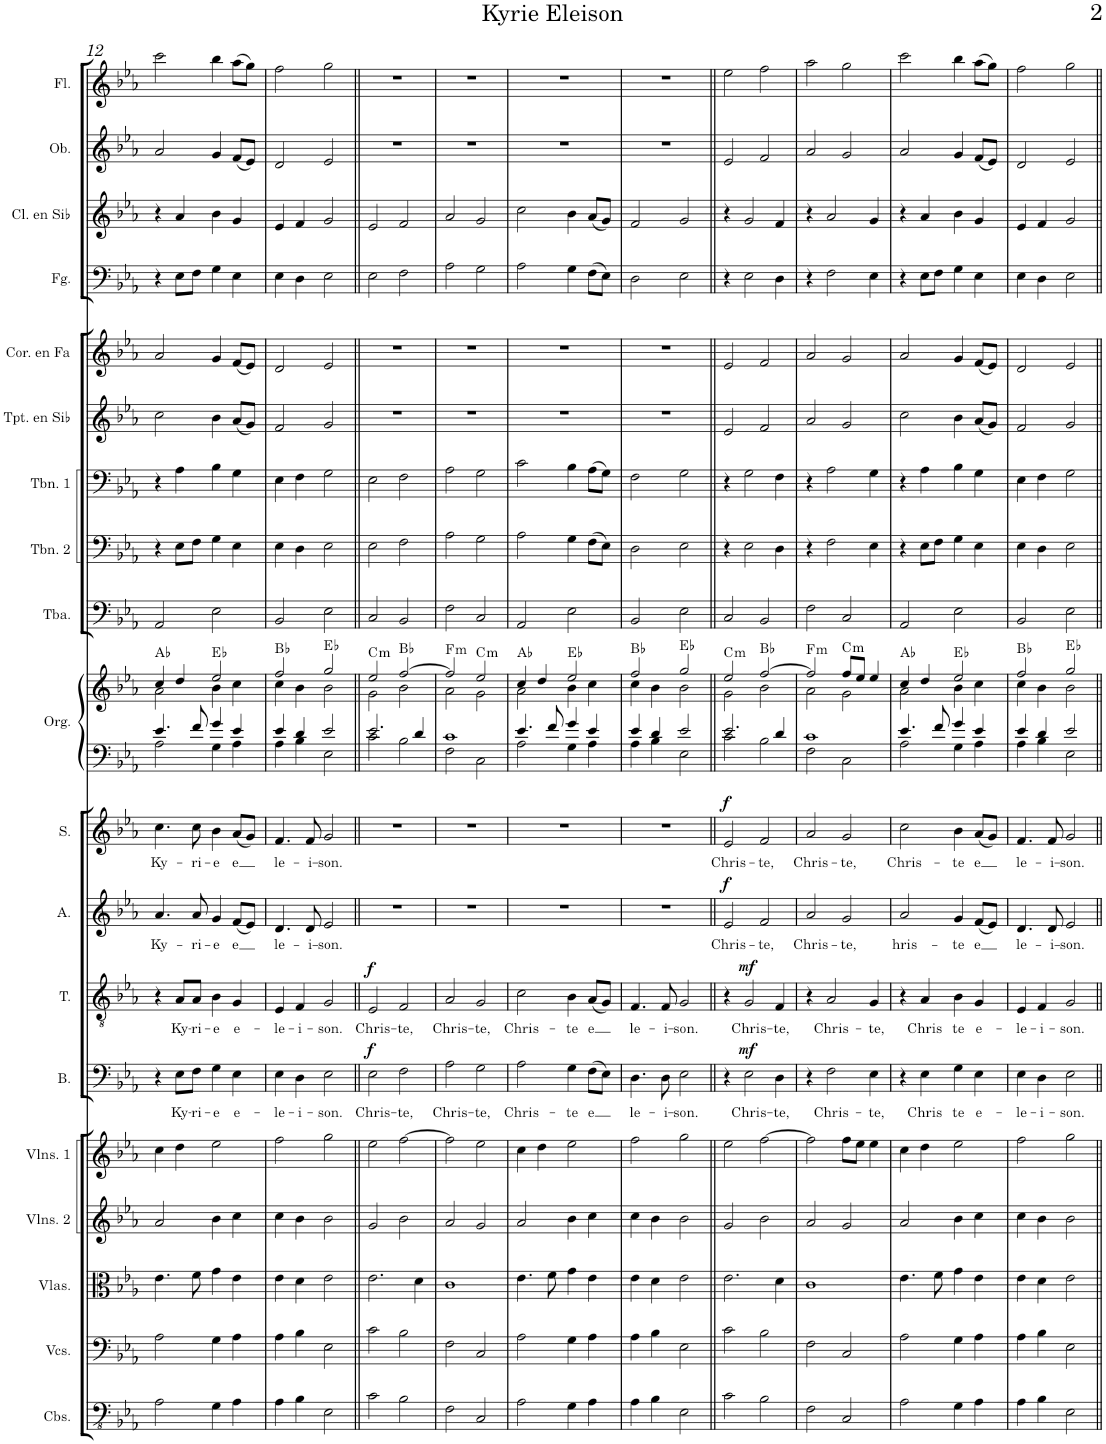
**kern	**kern	**kern	**kern	**kern	**kern	**text	**dynam	**kern	**text	**dynam	**kern	**text	**dynam	**kern	**text	**dynam	**kern	**kern	**harte	**kern	**kern	**kern	**kern	**kern	**kern	**kern	**kern	**kern
*part19	*part18	*part17	*part16	*part15	*part14	*part14	*part14	*part13	*part13	*part13	*part12	*part12	*part12	*part11	*part11	*part11	*part10	*part10	*part10	*part9	*part8	*part7	*part6	*part5	*part4	*part3	*part2	*part1
*staff20	*staff19	*staff18	*staff17	*staff16	*staff15	*staff15	*staff15	*staff14	*staff14	*staff14	*staff13	*staff13	*staff13	*staff12	*staff12	*staff12	*staff11	*staff10	*	*staff9	*staff8	*staff7	*staff6	*staff5	*staff4	*staff3	*staff2	*staff1
*I"Contrabajos	*I"Violonchelos	*I"Violas	*I"Violines 2	*I"Violines 1	*I"Bajo	*	*	*I"Tenor	*	*	*I"Alto	*	*	*I"Soprano	*	*	*I"Órgano	*	*	*I"Tuba	*I"Trombón 2	*I"Trombón 1	*I"Trompeta en Sib	*I"Trompa en Fa	*I"Fagot	*I"Clarinete en Sib	*I"Oboe	*I"Flauta
*I'Cbs.	*I'Vcs.	*I'Vlas.	*I'Vlns. 2	*I'Vlns. 1	*I'B.	*	*	*I'T.	*	*	*I'A.	*	*	*I'S.	*	*	*	*	*	*I'Tba.	*I'Tbn. 2	*I'Tbn. 1	*I'Tpt. en Sib	*	*I'Fg.	*I'Cl. en Sib	*I'Ob.	*I'Fl.
!!LO:PB:g=z
*clefFv4	*clefF4	*clefC3	*clefG2	*clefG2	*clefF4	*	*	*clefGv2	*	*	*clefG2	*	*	*clefG2	*	*	*clefF4	*clefG2	*	*clefF4	*clefF4	*clefF4	*clefG2	*clefG2	*clefF4	*clefG2	*clefG2	*clefG2
*	*	*	*	*	*	*	*	*	*	*	*	*	*	*	*	*	*	*	*	*	*	*	*Trd1c2	*Trd4c7	*	*Trd1c2	*	*
*k[b-e-a-]	*k[b-e-a-]	*k[b-e-a-]	*k[b-e-a-]	*k[b-e-a-]	*k[b-e-a-]	*	*	*k[b-e-a-]	*	*	*k[b-e-a-]	*	*	*k[b-e-a-]	*	*	*k[b-e-a-]	*k[b-e-a-]	*	*k[b-e-a-]	*k[b-e-a-]	*k[b-e-a-]	*k[b-e-a-]	*k[b-e-a-]	*k[b-e-a-]	*k[b-e-a-]	*k[b-e-a-]	*k[b-e-a-]
*M4/4	*M4/4	*M4/4	*M4/4	*M4/4	*M4/4	*	*	*M4/4	*	*	*M4/4	*	*	*M4/4	*	*	*M4/4	*M4/4	*	*M4/4	*M4/4	*M4/4	*M4/4	*M4/4	*M4/4	*M4/4	*M4/4	*M4/4
*met(c)	*met(c)	*met(c)	*met(c)	*met(c)	*met(c)	*	*	*met(c)	*	*	*met(c)	*	*	*met(c)	*	*	*met(c)	*met(c)	*	*met(c)	*met(c)	*met(c)	*met(c)	*met(c)	*met(c)	*met(c)	*met(c)	*met(c)
=12	=12	=12	=12	=12	=12	=12	=12	=12	=12	=12	=12	=12	=12	=12	=12	=12	=12	=12	=12	=12	=12	=12	=12	=12	=12	=12	=12	=12
!	!	!	!	!	!	!	!	!	!	!	!	!LO:LY:b	!	!	!LO:LY:b	!	!	!	!	!	!	!	!	!	!	!	!	!
*	*	*	*	*	*	*	*	*	*	*	*	*	*	*	*	*	*^	*^	*	*	*	*	*	*	*	*	*	*
2AA-\	2A-\	4.e-\	2a-/	4cc\	4r	.	.	4r	.	.	4.a-/	Ky-	.	4.cc\	Ky-	.	4.e-/	2A-\	4cc/	2a-\	Ab:maj	2AA-/	4r	4r	2cc\	2a-/	4r	4r	2a-/	2ccc\
!	!	!	!	!	!	!LO:LY:b	!	!	!LO:LY:b	!	!	!	!	!	!	!	!	!	!	!	!	!	!	!	!	!	!	!	!	!
.	.	.	.	4dd\	8E-\L	Ky-	.	8A-/L	Ky-	.	.	.	.	.	.	.	.	.	4dd/	.	.	.	8E-\L	4A-\	.	.	8E-\L	4a-/	.	.
!	!	!	!	!	!	!LO:LY:b	!	!	!LO:LY:b	!	!	!LO:LY:b	!	!	!LO:LY:b	!	!	!	!	!	!	!	!	!	!	!	!	!	!	!
.	.	8f\	.	.	8F\J	-ri-	.	8A-/J	-ri-	.	8a-/	-ri-	.	8cc\	-ri-	.	8f/	.	.	.	.	.	8F\J	.	.	.	8F\J	.	.	.
!	!	!	!	!	!	!LO:LY:b	!	!	!LO:LY:b	!	!	!LO:LY:b	!	!	!LO:LY:b	!	!	!	!	!	!	!	!	!	!	!	!	!	!	!
4GG\	4G\	4g\	4b-\	2ee-\	4G\	-e	.	4B-\	-e	.	4g/	-e	.	4b-\	-e	.	4g/	4G\	2ee-/	4b-\	Eb:maj	2E-\	4G\	4B-\	4b-\	4g/	4G\	4b-\	4g/	4bb-\
!	!	!	!	!	!	!LO:LY:b	!	!	!LO:LY:b	!	!	!LO:LY:b	!	!	!LO:LY:b	!	!	!	!	!	!	!	!	!	!	!	!	!	!	!
4AA-\	4A-\	4e-\	4cc\	.	4E-\	e-	.	4G/	e-	.	(8f/L	e	.	(8a-/L	e	.	4e-/	4A-\	.	4cc\	.	.	4E-\	4G\	(8a-/L	(8f/L	4E-\	4g/	(8f/L	(8aa-\L
.	.	.	.	.	.	.	.	.	.	.	8e-/J)	.	.	8g/J)	.	.	.	.	.	.	.	.	.	.	8g/J)	8e-/J)	.	.	8e-/J)	8gg\J)
=13	=13	=13	=13	=13	=13	=13	=13	=13	=13	=13	=13	=13	=13	=13	=13	=13	=13	=13	=13	=13	=13	=13	=13	=13	=13	=13	=13	=13	=13	=13
!	!	!	!	!	!	!LO:LY:b	!	!	!LO:LY:b	!	!	!LO:LY:b	!	!	!LO:LY:b	!	!	!	!	!	!	!	!	!	!	!	!	!	!	!
4AA-\	4A-\	4e-\	4cc\	2ff\	4E-\	-le-	.	4E-/	-le-	.	4.d/	le-	.	4.f/	le-	.	4e-/	4A-\	2ff/	4cc\	Bb:maj	2BB-/	4E-\	4E-\	2f/	2d/	4E-\	4e-/	2d/	2ff\
!	!	!	!	!	!	!LO:LY:b	!	!	!LO:LY:b	!	!	!	!	!	!	!	!	!	!	!	!	!	!	!	!	!	!	!	!	!
4BB-\	4B-\	4d\	4b-\	.	4D\	-i-	.	4F/	-i-	.	.	.	.	.	.	.	4d/	4B-\	.	4b-\	.	.	4D\	4F\	.	.	4D\	4f/	.	.
!	!	!	!	!	!	!	!	!	!	!	!	!LO:LY:b	!	!	!LO:LY:b	!	!	!	!	!	!	!	!	!	!	!	!	!	!	!
.	.	.	.	.	.	.	.	.	.	.	8d/	-i-	.	8f/	-i-	.	.	.	.	.	.	.	.	.	.	.	.	.	.	.
!	!	!	!	!	!	!LO:LY:b	!	!	!LO:LY:b	!	!	!LO:LY:b	!	!	!LO:LY:b	!	!	!	!	!	!	!	!	!	!	!	!	!	!	!
2EE-\	2E-\	2e-\	2b-\	2gg\	2E-\	-son.	.	2G/	-son.	.	2e-/	-son.	.	2g/	-son.	.	2e-/	2E-\	2gg/	2b-\	Eb:maj	2E-\	2E-\	2G\	2g/	2e-/	2E-\	2g/	2e-/	2gg\
=14||	=14||	=14||	=14||	=14||	=14||	=14||	=14||	=14||	=14||	=14||	=14||	=14||	=14||	=14||	=14||	=14||	=14||	=14||	=14||	=14||	=14||	=14||	=14||	=14||	=14||	=14||	=14||	=14||	=14||	=14||
!	!	!	!	!	!	!LO:LY:b	!LO:DY:a	!	!LO:LY:b	!LO:DY:a	!	!	!	!	!	!	!	!	!	!	!LO:H:kt=m	!	!	!	!	!	!	!	!	!
2C\	2c\	2.e-\	2g/	2ee-\	2E-\	Chris-	f	2E-/	Chris-	f	1r	.	.	1r	.	.	2.e-/	2c\	2ee-/	2g\	C:min	2C/	2E-\	2E-\	1r	1r	2E-\	2e-/	1r	1r
!	!	!	!	!	!	!LO:LY:b	!	!	!LO:LY:b	!	!	!	!	!	!	!	!	!	!	!	!	!	!	!	!	!	!	!	!	!
2BB-\	2B-\	.	2b-\	[2ff\	2F\	-te,	.	2F/	-te,	.	.	.	.	.	.	.	.	2B-\	[2ff/	2b-\	Bb:maj	2BB-/	2F\	2F\	.	.	2F\	2f/	.	.
.	.	4d\	.	.	.	.	.	.	.	.	.	.	.	.	.	.	4d/	.	.	.	.	.	.	.	.	.	.	.	.	.
=15	=15	=15	=15	=15	=15	=15	=15	=15	=15	=15	=15	=15	=15	=15	=15	=15	=15	=15	=15	=15	=15	=15	=15	=15	=15	=15	=15	=15	=15	=15
!	!	!	!	!	!	!LO:LY:b	!	!	!LO:LY:b	!	!	!	!	!	!	!	!	!	!	!	!LO:H:kt=m	!	!	!	!	!	!	!	!	!
2FF\	2F\	1c	2a-/	2ff\]	2A-\	Chris-	.	2A-/	Chris-	.	1r	.	.	1r	.	.	1c	2F\	2ff/]	2a-\	F:min	2F\	2A-\	2A-\	1r	1r	2A-\	2a-/	1r	1r
!	!	!	!	!	!	!LO:LY:b	!	!	!LO:LY:b	!	!	!	!	!	!	!	!	!	!	!	!LO:H:kt=m	!	!	!	!	!	!	!	!	!
2CC/	2C/	.	2g/	2ee-\	2G\	-te,	.	2G/	-te,	.	.	.	.	.	.	.	.	2C\	2ee-/	2g\	C:min	2C/	2G\	2G\	.	.	2G\	2g/	.	.
=16	=16	=16	=16	=16	=16	=16	=16	=16	=16	=16	=16	=16	=16	=16	=16	=16	=16	=16	=16	=16	=16	=16	=16	=16	=16	=16	=16	=16	=16	=16
!	!	!	!	!	!	!LO:LY:b	!	!	!LO:LY:b	!	!	!	!	!	!	!	!	!	!	!	!	!	!	!	!	!	!	!	!	!
2AA-\	2A-\	4.e-\	2a-/	4cc\	2A-\	Chris-	.	2c\	Chris-	.	1r	.	.	1r	.	.	4.e-/	2A-\	4cc/	2a-\	Ab:maj	2AA-/	2A-\	2c\	1r	1r	2A-\	2cc\	1r	1r
.	.	.	.	4dd\	.	.	.	.	.	.	.	.	.	.	.	.	.	.	4dd/	.	.	.	.	.	.	.	.	.	.	.
.	.	8f\	.	.	.	.	.	.	.	.	.	.	.	.	.	.	8f/	.	.	.	.	.	.	.	.	.	.	.	.	.
!	!	!	!	!	!	!LO:LY:b	!	!	!LO:LY:b	!	!	!	!	!	!	!	!	!	!	!	!	!	!	!	!	!	!	!	!	!
4GG\	4G\	4g\	4b-\	2ee-\	4G\	-te	.	4B-\	-te	.	.	.	.	.	.	.	4g/	4G\	2ee-/	4b-\	Eb:maj	2E-\	4G\	4B-\	.	.	4G\	4b-\	.	.
!	!	!	!	!	!	!LO:LY:b	!	!	!LO:LY:b	!	!	!	!	!	!	!	!	!	!	!	!	!	!	!	!	!	!	!	!	!
4AA-\	4A-\	4e-\	4cc\	.	(8F\L	e	.	(8A-/L	e	.	.	.	.	.	.	.	4e-/	4A-\	.	4cc\	.	.	(8F\L	(8A-\L	.	.	(8F\L	(8a-/L	.	.
.	.	.	.	.	8E-\J)	.	.	8G/J)	.	.	.	.	.	.	.	.	.	.	.	.	.	.	8E-\J)	8G\J)	.	.	8E-\J)	8g/J)	.	.
=17	=17	=17	=17	=17	=17	=17	=17	=17	=17	=17	=17	=17	=17	=17	=17	=17	=17	=17	=17	=17	=17	=17	=17	=17	=17	=17	=17	=17	=17	=17
!	!	!	!	!	!	!LO:LY:b	!	!	!LO:LY:b	!	!	!	!	!	!	!	!	!	!	!	!	!	!	!	!	!	!	!	!	!
4AA-\	4A-\	4e-\	4cc\	2ff\	4.D\	le-	.	4.F/	le-	.	1r	.	.	1r	.	.	4e-/	4A-\	2ff/	4cc\	Bb:maj	2BB-/	2D\	2F\	1r	1r	2D\	2f/	1r	1r
4BB-\	4B-\	4d\	4b-\	.	.	.	.	.	.	.	.	.	.	.	.	.	4d/	4B-\	.	4b-\	.	.	.	.	.	.	.	.	.	.
!	!	!	!	!	!	!LO:LY:b	!	!	!LO:LY:b	!	!	!	!	!	!	!	!	!	!	!	!	!	!	!	!	!	!	!	!	!
.	.	.	.	.	8D\	-i-	.	8F/	-i-	.	.	.	.	.	.	.	.	.	.	.	.	.	.	.	.	.	.	.	.	.
!	!	!	!	!	!	!LO:LY:b	!	!	!LO:LY:b	!	!	!	!	!	!	!	!	!	!	!	!	!	!	!	!	!	!	!	!	!
2EE-\	2E-\	2e-\	2b-\	2gg\	2E-\	-son.	.	2G/	-son.	.	.	.	.	.	.	.	2e-/	2E-\	2gg/	2b-\	Eb:maj	2E-\	2E-\	2G\	.	.	2E-\	2g/	.	.
=18||	=18||	=18||	=18||	=18||	=18||	=18||	=18||	=18||	=18||	=18||	=18||	=18||	=18||	=18||	=18||	=18||	=18||	=18||	=18||	=18||	=18||	=18||	=18||	=18||	=18||	=18||	=18||	=18||	=18||	=18||
!	!	!	!	!	!	!	!	!	!	!	!	!LO:LY:b	!LO:DY:a	!	!LO:LY:b	!LO:DY:a	!	!	!	!	!LO:H:kt=m	!	!	!	!	!	!	!	!	!
2C\	2c\	2.e-\	2g/	2ee-\	4r	.	.	4r	.	.	2e-/	Chris-	f	2e-/	Chris-	f	2.e-/	2c\	2ee-/	2g\	C:min	2C/	4r	4r	2e-/	2e-/	4r	4r	2e-/	2ee-\
!	!	!	!	!	!	!LO:LY:b	!LO:DY:a	!	!LO:LY:b	!LO:DY:a	!	!	!	!	!	!	!	!	!	!	!	!	!	!	!	!	!	!	!	!
.	.	.	.	.	2E-\	Chris-	mf	2G/	Chris-	mf	.	.	.	.	.	.	.	.	.	.	.	.	2E-\	2G\	.	.	2E-\	2g/	.	.
!	!	!	!	!	!	!	!	!	!	!	!	!LO:LY:b	!	!	!LO:LY:b	!	!	!	!	!	!	!	!	!	!	!	!	!	!	!
2BB-\	2B-\	.	2b-\	[2ff\	.	.	.	.	.	.	2f/	-te,	.	2f/	-te,	.	.	2B-\	[2ff/	2b-\	Bb:maj	2BB-/	.	.	2f/	2f/	.	.	2f/	2ff\
!	!	!	!	!	!	!LO:LY:b	!	!	!LO:LY:b	!	!	!	!	!	!	!	!	!	!	!	!	!	!	!	!	!	!	!	!	!
.	.	4d\	.	.	4D\	-te,	.	4F/	-te,	.	.	.	.	.	.	.	4d/	.	.	.	.	.	4D\	4F\	.	.	4D\	4f/	.	.
=19	=19	=19	=19	=19	=19	=19	=19	=19	=19	=19	=19	=19	=19	=19	=19	=19	=19	=19	=19	=19	=19	=19	=19	=19	=19	=19	=19	=19	=19	=19
!	!	!	!	!	!	!	!	!	!	!	!	!LO:LY:b	!	!	!LO:LY:b	!	!	!	!	!	!LO:H:kt=m	!	!	!	!	!	!	!	!	!
2FF\	2F\	1c	2a-/	2ff\]	4r	.	.	4r	.	.	2a-/	Chris-	.	2a-/	Chris-	.	1c	2F\	2ff/]	2a-\	F:min	2F\	4r	4r	2a-/	2a-/	4r	4r	2a-/	2aa-\
!	!	!	!	!	!	!LO:LY:b	!	!	!LO:LY:b	!	!	!	!	!	!	!	!	!	!	!	!	!	!	!	!	!	!	!	!	!
.	.	.	.	.	2F\	Chris-	.	2A-/	Chris-	.	.	.	.	.	.	.	.	.	.	.	.	.	2F\	2A-\	.	.	2F\	2a-/	.	.
!	!	!	!	!	!	!	!	!	!	!	!	!LO:LY:b	!	!	!LO:LY:b	!	!	!	!	!	!LO:H:kt=m	!	!	!	!	!	!	!	!	!
2CC/	2C/	.	2g/	8ff\L	.	.	.	.	.	.	2g/	-te,	.	2g/	-te,	.	.	2C\	8ff/L	2g\	C:min	2C/	.	.	2g/	2g/	.	.	2g/	2gg\
.	.	.	.	8ee-\J	.	.	.	.	.	.	.	.	.	.	.	.	.	.	8ee-/J	.	.	.	.	.	.	.	.	.	.	.
!	!	!	!	!	!	!LO:LY:b	!	!	!LO:LY:b	!	!	!	!	!	!	!	!	!	!	!	!	!	!	!	!	!	!	!	!	!
.	.	.	.	4ee-\	4E-\	-te,	.	4G/	-te,	.	.	.	.	.	.	.	.	.	4ee-/	.	.	.	4E-\	4G\	.	.	4E-\	4g/	.	.
=20	=20	=20	=20	=20	=20	=20	=20	=20	=20	=20	=20	=20	=20	=20	=20	=20	=20	=20	=20	=20	=20	=20	=20	=20	=20	=20	=20	=20	=20	=20
!	!	!	!	!	!	!	!	!	!	!	!	!LO:LY:b	!	!	!LO:LY:b	!	!	!	!	!	!	!	!	!	!	!	!	!	!	!
2AA-\	2A-\	4.e-\	2a-/	4cc\	4r	.	.	4r	.	.	2a-/	hris-	.	2cc\	Chris-	.	4.e-/	2A-\	4cc/	2a-\	Ab:maj	2AA-/	4r	4r	2cc\	2a-/	4r	4r	2a-/	2ccc\
!	!	!	!	!	!	!LO:LY:b	!	!	!LO:LY:b	!	!	!	!	!	!	!	!	!	!	!	!	!	!	!	!	!	!	!	!	!
.	.	.	.	4dd\	4E-\	Chris	.	4A-/	Chris	.	.	.	.	.	.	.	.	.	4dd/	.	.	.	8E-\L	4A-\	.	.	8E-\L	4a-/	.	.
.	.	8f\	.	.	.	.	.	.	.	.	.	.	.	.	.	.	8f/	.	.	.	.	.	8F\J	.	.	.	8F\J	.	.	.
!	!	!	!	!	!	!LO:LY:b	!	!	!LO:LY:b	!	!	!LO:LY:b	!	!	!LO:LY:b	!	!	!	!	!	!	!	!	!	!	!	!	!	!	!
4GG\	4G\	4g\	4b-\	2ee-\	4G\	te	.	4B-\	te	.	4g/	-te	.	4b-\	-te	.	4g/	4G\	2ee-/	4b-\	Eb:maj	2E-\	4G\	4B-\	4b-\	4g/	4G\	4b-\	4g/	4bb-\
!	!	!	!	!	!	!LO:LY:b	!	!	!LO:LY:b	!	!	!LO:LY:b	!	!	!LO:LY:b	!	!	!	!	!	!	!	!	!	!	!	!	!	!	!
4AA-\	4A-\	4e-\	4cc\	.	4E-\	e-	.	4G/	e-	.	(8f/L	e	.	(8a-/L	e	.	4e-/	4A-\	.	4cc\	.	.	4E-\	4G\	(8a-/L	(8f/L	4E-\	4g/	(8f/L	(8aa-\L
.	.	.	.	.	.	.	.	.	.	.	8e-/J)	.	.	8g/J)	.	.	.	.	.	.	.	.	.	.	8g/J)	8e-/J)	.	.	8e-/J)	8gg\J)
=21	=21	=21	=21	=21	=21	=21	=21	=21	=21	=21	=21	=21	=21	=21	=21	=21	=21	=21	=21	=21	=21	=21	=21	=21	=21	=21	=21	=21	=21	=21
!	!	!	!	!	!	!LO:LY:b	!	!	!LO:LY:b	!	!	!LO:LY:b	!	!	!LO:LY:b	!	!	!	!	!	!	!	!	!	!	!	!	!	!	!
4AA-\	4A-\	4e-\	4cc\	2ff\	4E-\	-le-	.	4E-/	-le-	.	4.d/	le-	.	4.f/	le-	.	4e-/	4A-\	2ff/	4cc\	Bb:maj	2BB-/	4E-\	4E-\	2f/	2d/	4E-\	4e-/	2d/	2ff\
!	!	!	!	!	!	!LO:LY:b	!	!	!LO:LY:b	!	!	!	!	!	!	!	!	!	!	!	!	!	!	!	!	!	!	!	!	!
4BB-\	4B-\	4d\	4b-\	.	4D\	-i-	.	4F/	-i-	.	.	.	.	.	.	.	4d/	4B-\	.	4b-\	.	.	4D\	4F\	.	.	4D\	4f/	.	.
!	!	!	!	!	!	!	!	!	!	!	!	!LO:LY:b	!	!	!LO:LY:b	!	!	!	!	!	!	!	!	!	!	!	!	!	!	!
.	.	.	.	.	.	.	.	.	.	.	8d/	-i-	.	8f/	-i-	.	.	.	.	.	.	.	.	.	.	.	.	.	.	.
!	!	!	!	!	!	!LO:LY:b	!	!	!LO:LY:b	!	!	!LO:LY:b	!	!	!LO:LY:b	!	!	!	!	!	!	!	!	!	!	!	!	!	!	!
2EE-\	2E-\	2e-\	2b-\	2gg\	2E-\	-son.	.	2G/	-son.	.	2e-/	-son.	.	2g/	-son.	.	2e-/	2E-\	2gg/	2b-\	Eb:maj	2E-\	2E-\	2G\	2g/	2e-/	2E-\	2g/	2e-/	2gg\
*	*	*	*	*	*	*	*	*	*	*	*	*	*	*	*	*	*v	*v	*	*	*	*	*	*	*	*	*	*	*	*
*	*	*	*	*	*	*	*	*	*	*	*	*	*	*	*	*	*	*v	*v	*	*	*	*	*	*	*	*	*	*
=||	=||	=||	=||	=||	=||	=||	=||	=||	=||	=||	=||	=||	=||	=||	=||	=||	=||	=||	=||	=||	=||	=||	=||	=||	=||	=||	=||	=||
*-	*-	*-	*-	*-	*-	*-	*-	*-	*-	*-	*-	*-	*-	*-	*-	*-	*-	*-	*-	*-	*-	*-	*-	*-	*-	*-	*-	*-
